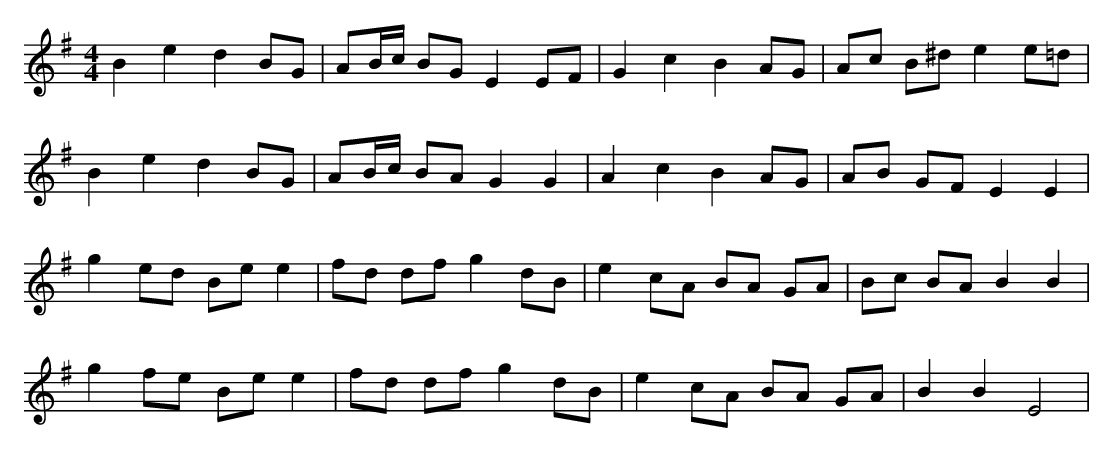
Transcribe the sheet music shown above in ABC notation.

X:1
M:4/4
K:Emin
B2e2d2 BG|AB/c/ BG E2EF|G2c2B2 AG|Ac B^de2e=d|
B2e2d2 BG|AB/c/ BA G2G2|A2c2B2 AG|AB GFE2E2|
g2 ed Be e2|fd df g2dB|e2cA BA GA|Bc BA B2B2|
g2 fe Be e2|fd df g2dB|e2cA BA GA|B2B2E4|
